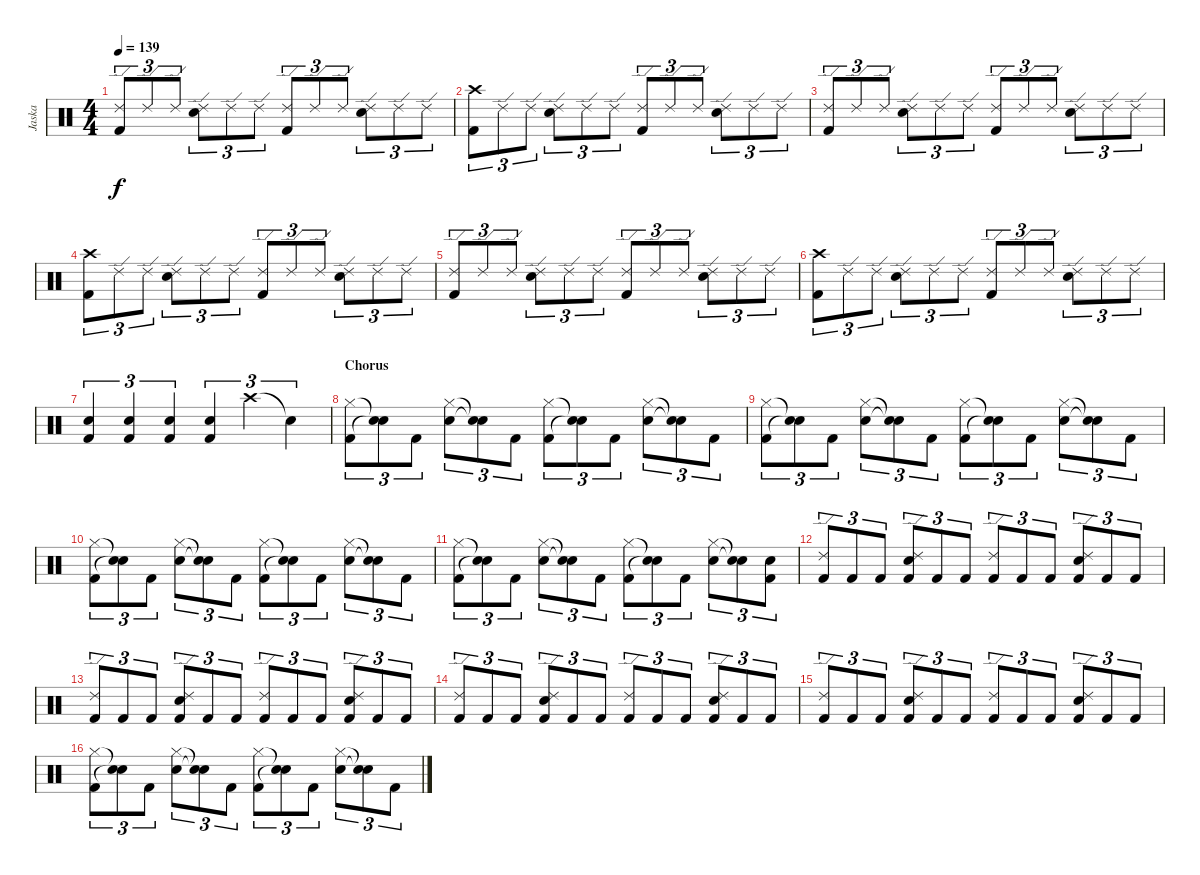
\track ("Jaska" "Jaska") {instrument percussion}
\staff {score}
\articulation defaults
\ts (4 4)
\tempo 139
\clef neutral
\ks c
("Ride (edge) 2" "Kick (hit) 2").8{tu (3 2) dy f} "Ride (edge) 2".8{tu (3 2)} "Ride (edge) 2".8{tu (3 2)} ("Ride (edge) 2" "Snare (hit) 2").8{tu (3 2)} "Ride (edge) 2".8{tu (3 2)} "Ride (edge) 2".8{tu (3 2)} ("Ride (edge) 2" "Kick (hit) 2").8{tu (3 2)} "Ride (edge) 2".8{tu (3 2)} "Ride (edge) 2".8{tu (3 2)} ("Ride (edge) 2" "Snare (hit) 2").8{tu (3 2)} "Ride (edge) 2".8{tu (3 2)} "Ride (edge) 2".8{tu (3 2)} |
("Crash high (hit)" "Kick (hit) 2").8{tu (3 2)} "Ride (edge) 2".8{tu (3 2)} "Ride (edge) 2".8{tu (3 2)} ("Ride (edge) 2" "Snare (hit) 2").8{tu (3 2)} "Ride (edge) 2".8{tu (3 2)} "Ride (edge) 2".8{tu (3 2)} ("Ride (edge) 2" "Kick (hit) 2").8{tu (3 2)} "Ride (edge) 2".8{tu (3 2)} "Ride (edge) 2".8{tu (3 2)} ("Ride (edge) 2" "Snare (hit) 2").8{tu (3 2)} "Ride (edge) 2".8{tu (3 2)} "Ride (edge) 2".8{tu (3 2)} |
("Ride (edge) 2" "Kick (hit) 2").8{tu (3 2)} "Ride (edge) 2".8{tu (3 2)} "Ride (edge) 2".8{tu (3 2)} ("Ride (edge) 2" "Snare (hit) 2").8{tu (3 2)} "Ride (edge) 2".8{tu (3 2)} "Ride (edge) 2".8{tu (3 2)} ("Ride (edge) 2" "Kick (hit) 2").8{tu (3 2)} "Ride (edge) 2".8{tu (3 2)} "Ride (edge) 2".8{tu (3 2)} ("Ride (edge) 2" "Snare (hit) 2").8{tu (3 2)} "Ride (edge) 2".8{tu (3 2)} "Ride (edge) 2".8{tu (3 2)} |
("Crash high (hit)" "Kick (hit) 2").8{tu (3 2)} "Ride (edge) 2".8{tu (3 2)} "Ride (edge) 2".8{tu (3 2)} ("Ride (edge) 2" "Snare (hit) 2").8{tu (3 2)} "Ride (edge) 2".8{tu (3 2)} "Ride (edge) 2".8{tu (3 2)} ("Ride (edge) 2" "Kick (hit) 2").8{tu (3 2)} "Ride (edge) 2".8{tu (3 2)} "Ride (edge) 2".8{tu (3 2)} ("Ride (edge) 2" "Snare (hit) 2").8{tu (3 2)} "Ride (edge) 2".8{tu (3 2)} "Ride (edge) 2".8{tu (3 2)} |
("Ride (edge) 2" "Kick (hit) 2").8{tu (3 2)} "Ride (edge) 2".8{tu (3 2)} "Ride (edge) 2".8{tu (3 2)} ("Ride (edge) 2" "Snare (hit) 2").8{tu (3 2)} "Ride (edge) 2".8{tu (3 2)} "Ride (edge) 2".8{tu (3 2)} ("Ride (edge) 2" "Kick (hit) 2").8{tu (3 2)} "Ride (edge) 2".8{tu (3 2)} "Ride (edge) 2".8{tu (3 2)} ("Ride (edge) 2" "Snare (hit) 2").8{tu (3 2)} "Ride (edge) 2".8{tu (3 2)} "Ride (edge) 2".8{tu (3 2)} |
("Crash high (hit)" "Kick (hit) 2").8{tu (3 2)} "Ride (edge) 2".8{tu (3 2)} "Ride (edge) 2".8{tu (3 2)} ("Ride (edge) 2" "Snare (hit) 2").8{tu (3 2)} "Ride (edge) 2".8{tu (3 2)} "Ride (edge) 2".8{tu (3 2)} ("Ride (edge) 2" "Kick (hit) 2").8{tu (3 2)} "Ride (edge) 2".8{tu (3 2)} "Ride (edge) 2".8{tu (3 2)} ("Ride (edge) 2" "Snare (hit) 2").8{tu (3 2)} "Ride (edge) 2".8{tu (3 2)} "Ride (edge) 2".8{tu (3 2)} |
("Snare (hit) 2" "Kick (hit) 2").4{tu (3 2)} ("Snare (hit) 2" "Kick (hit) 2").4{tu (3 2)} ("Snare (hit) 2" "Kick (hit) 2").4{tu (3 2)} ("Snare (hit) 2" "Kick (hit) 2").4{tu (3 2)} "Crash high (hit)".4{tu (3 2)} "Snare (hit)"{t}.4{tu (3 2)} |
\section ("" "Chorus")
("Hi-Hat (closed)" "Kick (hit) 2").8{tu (3 2)} ("Snare (hit)"{t} "Snare (hit)"{t}).8{tu (3 2)} "Kick (hit) 2".8{tu (3 2)} ("Hi-Hat (closed)" "Snare (hit) 2").8{tu (3 2)} ("Snare (hit)"{t} "Snare (hit)"{t}).8{tu (3 2)} "Kick (hit) 2".8{tu (3 2)} ("Hi-Hat (closed)" "Kick (hit) 2").8{tu (3 2)} ("Snare (hit)"{t} "Snare (hit)"{t}).8{tu (3 2)} "Kick (hit) 2".8{tu (3 2)} ("Hi-Hat (closed)" "Snare (hit) 2").8{tu (3 2)} ("Snare (hit)"{t} "Snare (hit)"{t}).8{tu (3 2)} "Kick (hit) 2".8{tu (3 2)} |
("Hi-Hat (closed)" "Kick (hit) 2").8{tu (3 2)} ("Snare (hit)"{t} "Snare (hit)"{t}).8{tu (3 2)} "Kick (hit) 2".8{tu (3 2)} ("Hi-Hat (closed)" "Snare (hit) 2").8{tu (3 2)} ("Snare (hit)"{t} "Snare (hit)"{t}).8{tu (3 2)} "Kick (hit) 2".8{tu (3 2)} ("Hi-Hat (closed)" "Kick (hit) 2").8{tu (3 2)} ("Snare (hit)"{t} "Snare (hit)"{t}).8{tu (3 2)} "Kick (hit) 2".8{tu (3 2)} ("Hi-Hat (closed)" "Snare (hit) 2").8{tu (3 2)} ("Snare (hit)"{t} "Snare (hit)"{t}).8{tu (3 2)} "Kick (hit) 2".8{tu (3 2)} |
("Hi-Hat (closed)" "Kick (hit) 2").8{tu (3 2)} ("Snare (hit)"{t} "Snare (hit)"{t}).8{tu (3 2)} "Kick (hit) 2".8{tu (3 2)} ("Hi-Hat (closed)" "Snare (hit) 2").8{tu (3 2)} ("Snare (hit)"{t} "Snare (hit)"{t}).8{tu (3 2)} "Kick (hit) 2".8{tu (3 2)} ("Hi-Hat (closed)" "Kick (hit) 2").8{tu (3 2)} ("Snare (hit)"{t} "Snare (hit)"{t}).8{tu (3 2)} "Kick (hit) 2".8{tu (3 2)} ("Hi-Hat (closed)" "Snare (hit) 2").8{tu (3 2)} ("Snare (hit)"{t} "Snare (hit)"{t}).8{tu (3 2)} "Kick (hit) 2".8{tu (3 2)} |
("Hi-Hat (closed)" "Kick (hit) 2").8{tu (3 2)} ("Snare (hit)"{t} "Snare (hit)"{t}).8{tu (3 2)} "Kick (hit) 2".8{tu (3 2)} ("Hi-Hat (closed)" "Snare (hit) 2").8{tu (3 2)} ("Snare (hit)"{t} "Snare (hit)"{t}).8{tu (3 2)} "Kick (hit) 2".8{tu (3 2)} ("Hi-Hat (closed)" "Kick (hit) 2").8{tu (3 2)} ("Snare (hit)"{t} "Snare (hit)"{t}).8{tu (3 2)} "Kick (hit) 2".8{tu (3 2)} ("Hi-Hat (closed)" "Snare (hit) 2").8{tu (3 2)} ("Snare (hit)"{t} "Snare (hit)"{t}).8{tu (3 2)} ("Snare (hit) 2" "Kick (hit) 2").8{tu (3 2)} |
("Ride (edge) 2" "Kick (hit) 2").8{tu (3 2)} "Kick (hit) 2".8{tu (3 2)} "Kick (hit) 2".8{tu (3 2)} ("Ride (edge) 2" "Snare (hit) 2" "Kick (hit) 2").8{tu (3 2)} "Kick (hit) 2".8{tu (3 2)} "Kick (hit) 2".8{tu (3 2)} ("Ride (edge) 2" "Kick (hit) 2").8{tu (3 2)} "Kick (hit) 2".8{tu (3 2)} "Kick (hit) 2".8{tu (3 2)} ("Ride (edge) 2" "Snare (hit) 2" "Kick (hit) 2").8{tu (3 2)} "Kick (hit) 2".8{tu (3 2)} "Kick (hit) 2".8{tu (3 2)} |
("Ride (edge) 2" "Kick (hit) 2").8{tu (3 2)} "Kick (hit) 2".8{tu (3 2)} "Kick (hit) 2".8{tu (3 2)} ("Ride (edge) 2" "Snare (hit) 2" "Kick (hit) 2").8{tu (3 2)} "Kick (hit) 2".8{tu (3 2)} "Kick (hit) 2".8{tu (3 2)} ("Ride (edge) 2" "Kick (hit) 2").8{tu (3 2)} "Kick (hit) 2".8{tu (3 2)} "Kick (hit) 2".8{tu (3 2)} ("Ride (edge) 2" "Snare (hit) 2" "Kick (hit) 2").8{tu (3 2)} "Kick (hit) 2".8{tu (3 2)} "Kick (hit) 2".8{tu (3 2)} |
("Ride (edge) 2" "Kick (hit) 2").8{tu (3 2)} "Kick (hit) 2".8{tu (3 2)} "Kick (hit) 2".8{tu (3 2)} ("Ride (edge) 2" "Snare (hit) 2" "Kick (hit) 2").8{tu (3 2)} "Kick (hit) 2".8{tu (3 2)} "Kick (hit) 2".8{tu (3 2)} ("Ride (edge) 2" "Kick (hit) 2").8{tu (3 2)} "Kick (hit) 2".8{tu (3 2)} "Kick (hit) 2".8{tu (3 2)} ("Ride (edge) 2" "Snare (hit) 2" "Kick (hit) 2").8{tu (3 2)} "Kick (hit) 2".8{tu (3 2)} "Kick (hit) 2".8{tu (3 2)} |
("Ride (edge) 2" "Kick (hit) 2").8{tu (3 2)} "Kick (hit) 2".8{tu (3 2)} "Kick (hit) 2".8{tu (3 2)} ("Ride (edge) 2" "Snare (hit) 2" "Kick (hit) 2").8{tu (3 2)} "Kick (hit) 2".8{tu (3 2)} "Kick (hit) 2".8{tu (3 2)} ("Ride (edge) 2" "Kick (hit) 2").8{tu (3 2)} "Kick (hit) 2".8{tu (3 2)} "Kick (hit) 2".8{tu (3 2)} ("Ride (edge) 2" "Snare (hit) 2" "Kick (hit) 2").8{tu (3 2)} "Kick (hit) 2".8{tu (3 2)} "Kick (hit) 2".8{tu (3 2)} |
("Hi-Hat (closed)" "Kick (hit) 2").8{tu (3 2)} ("Snare (hit)"{t} "Snare (hit)"{t}).8{tu (3 2)} "Kick (hit) 2".8{tu (3 2)} ("Hi-Hat (closed)" "Snare (hit) 2").8{tu (3 2)} ("Snare (hit)"{t} "Snare (hit)"{t}).8{tu (3 2)} "Kick (hit) 2".8{tu (3 2)} ("Hi-Hat (closed)" "Kick (hit) 2").8{tu (3 2)} ("Snare (hit)"{t} "Snare (hit)"{t}).8{tu (3 2)} "Kick (hit) 2".8{tu (3 2)} ("Hi-Hat (closed)" "Snare (hit) 2").8{tu (3 2)} ("Snare (hit)"{t} "Snare (hit)"{t}).8{tu (3 2)} "Kick (hit) 2".8{tu (3 2)}
